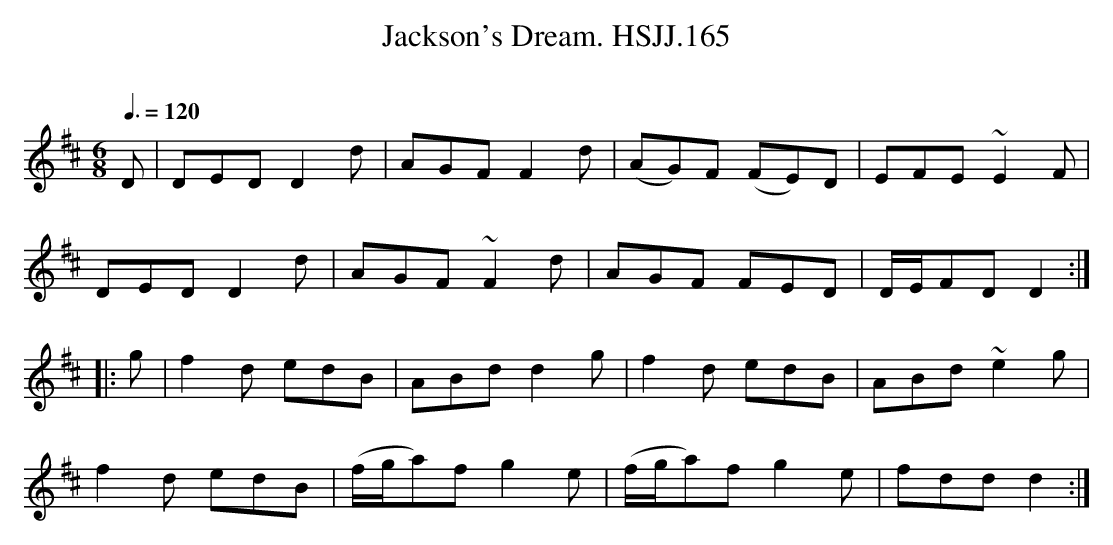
X:1
T:Jackson's Dream. HSJJ.165
M:6/8
L:1/8
Q:3/8=120
O:
K:D
D|DEDD2d|AGFF2d|(AG)F (FE)D|EFE~E2F|
DEDD2d|AGF~F2d|AGF FED|D/E/FDD2:|
|:g|f2d edB|ABdd2g|f2d edB|ABd~e2g|
f2d edB|(f/g/a)f g2e|(f/g/a)fg2e|fddd2:|
